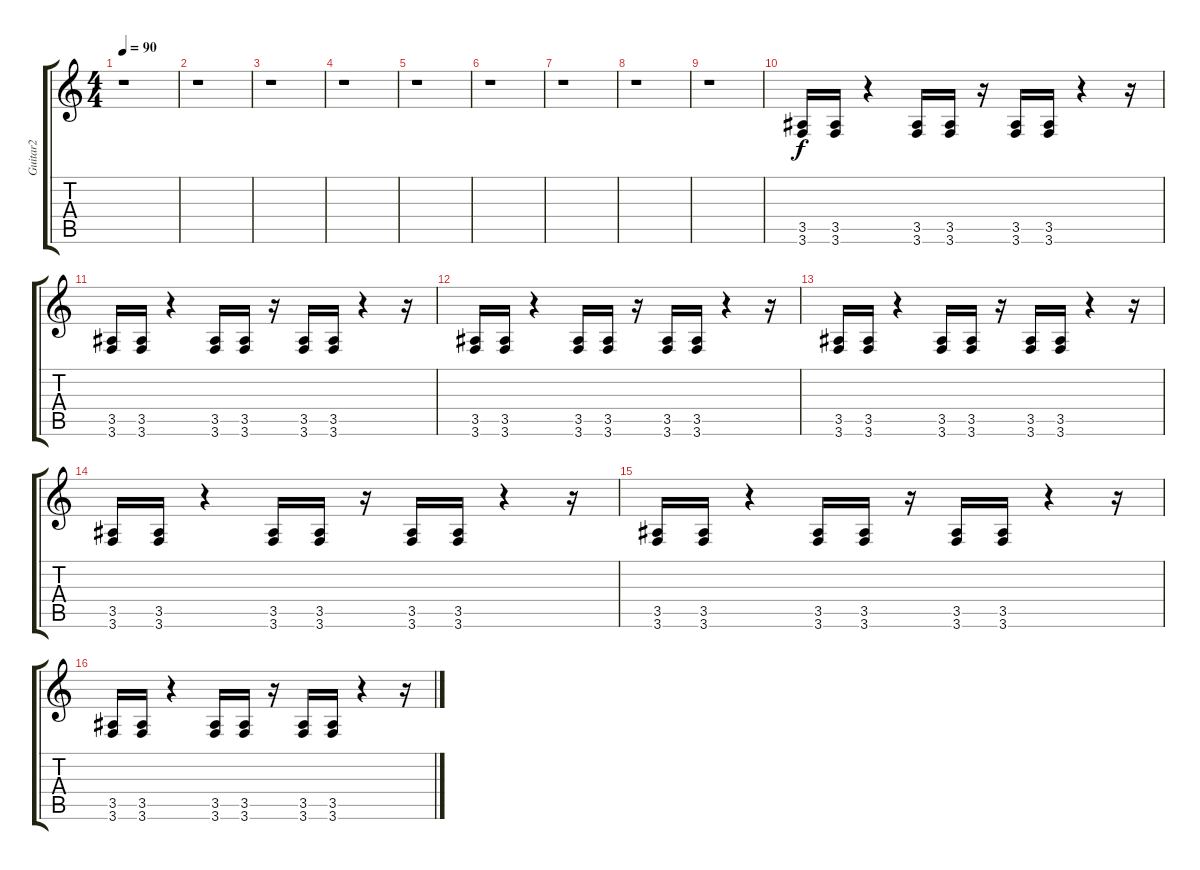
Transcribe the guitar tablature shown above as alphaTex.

\track ("Guitar2" "Guitar2") {instrument overdrivenguitar}
\staff {score tabs}
\tuning (D4 A3 F3 C3 G2 D2) {hide}
\ts (4 4)
\tempo 90
\clef g2
\ks c
r.1{dy f} |
r.1 |
r.1 |
r.1 |
r.1 |
r.1 |
r.1 |
r.1 |
r.1 |
(3.5 3.6).16 (3.5 3.6).16 r.4 (3.5 3.6).16 (3.5 3.6).16 r.16 (3.5 3.6).16 (3.5 3.6).16 r.4 r.16 |
(3.5 3.6).16 (3.5 3.6).16 r.4 (3.5 3.6).16 (3.5 3.6).16 r.16 (3.5 3.6).16 (3.5 3.6).16 r.4 r.16 |
(3.5 3.6).16 (3.5 3.6).16 r.4 (3.5 3.6).16 (3.5 3.6).16 r.16 (3.5 3.6).16 (3.5 3.6).16 r.4 r.16 |
(3.5 3.6).16 (3.5 3.6).16 r.4 (3.5 3.6).16 (3.5 3.6).16 r.16 (3.5 3.6).16 (3.5 3.6).16 r.4 r.16 |
(3.5 3.6).16 (3.5 3.6).16 r.4 (3.5 3.6).16 (3.5 3.6).16 r.16 (3.5 3.6).16 (3.5 3.6).16 r.4 r.16 |
(3.5 3.6).16 (3.5 3.6).16 r.4 (3.5 3.6).16 (3.5 3.6).16 r.16 (3.5 3.6).16 (3.5 3.6).16 r.4 r.16 |
(3.5 3.6).16 (3.5 3.6).16 r.4 (3.5 3.6).16 (3.5 3.6).16 r.16 (3.5 3.6).16 (3.5 3.6).16 r.4 r.16
